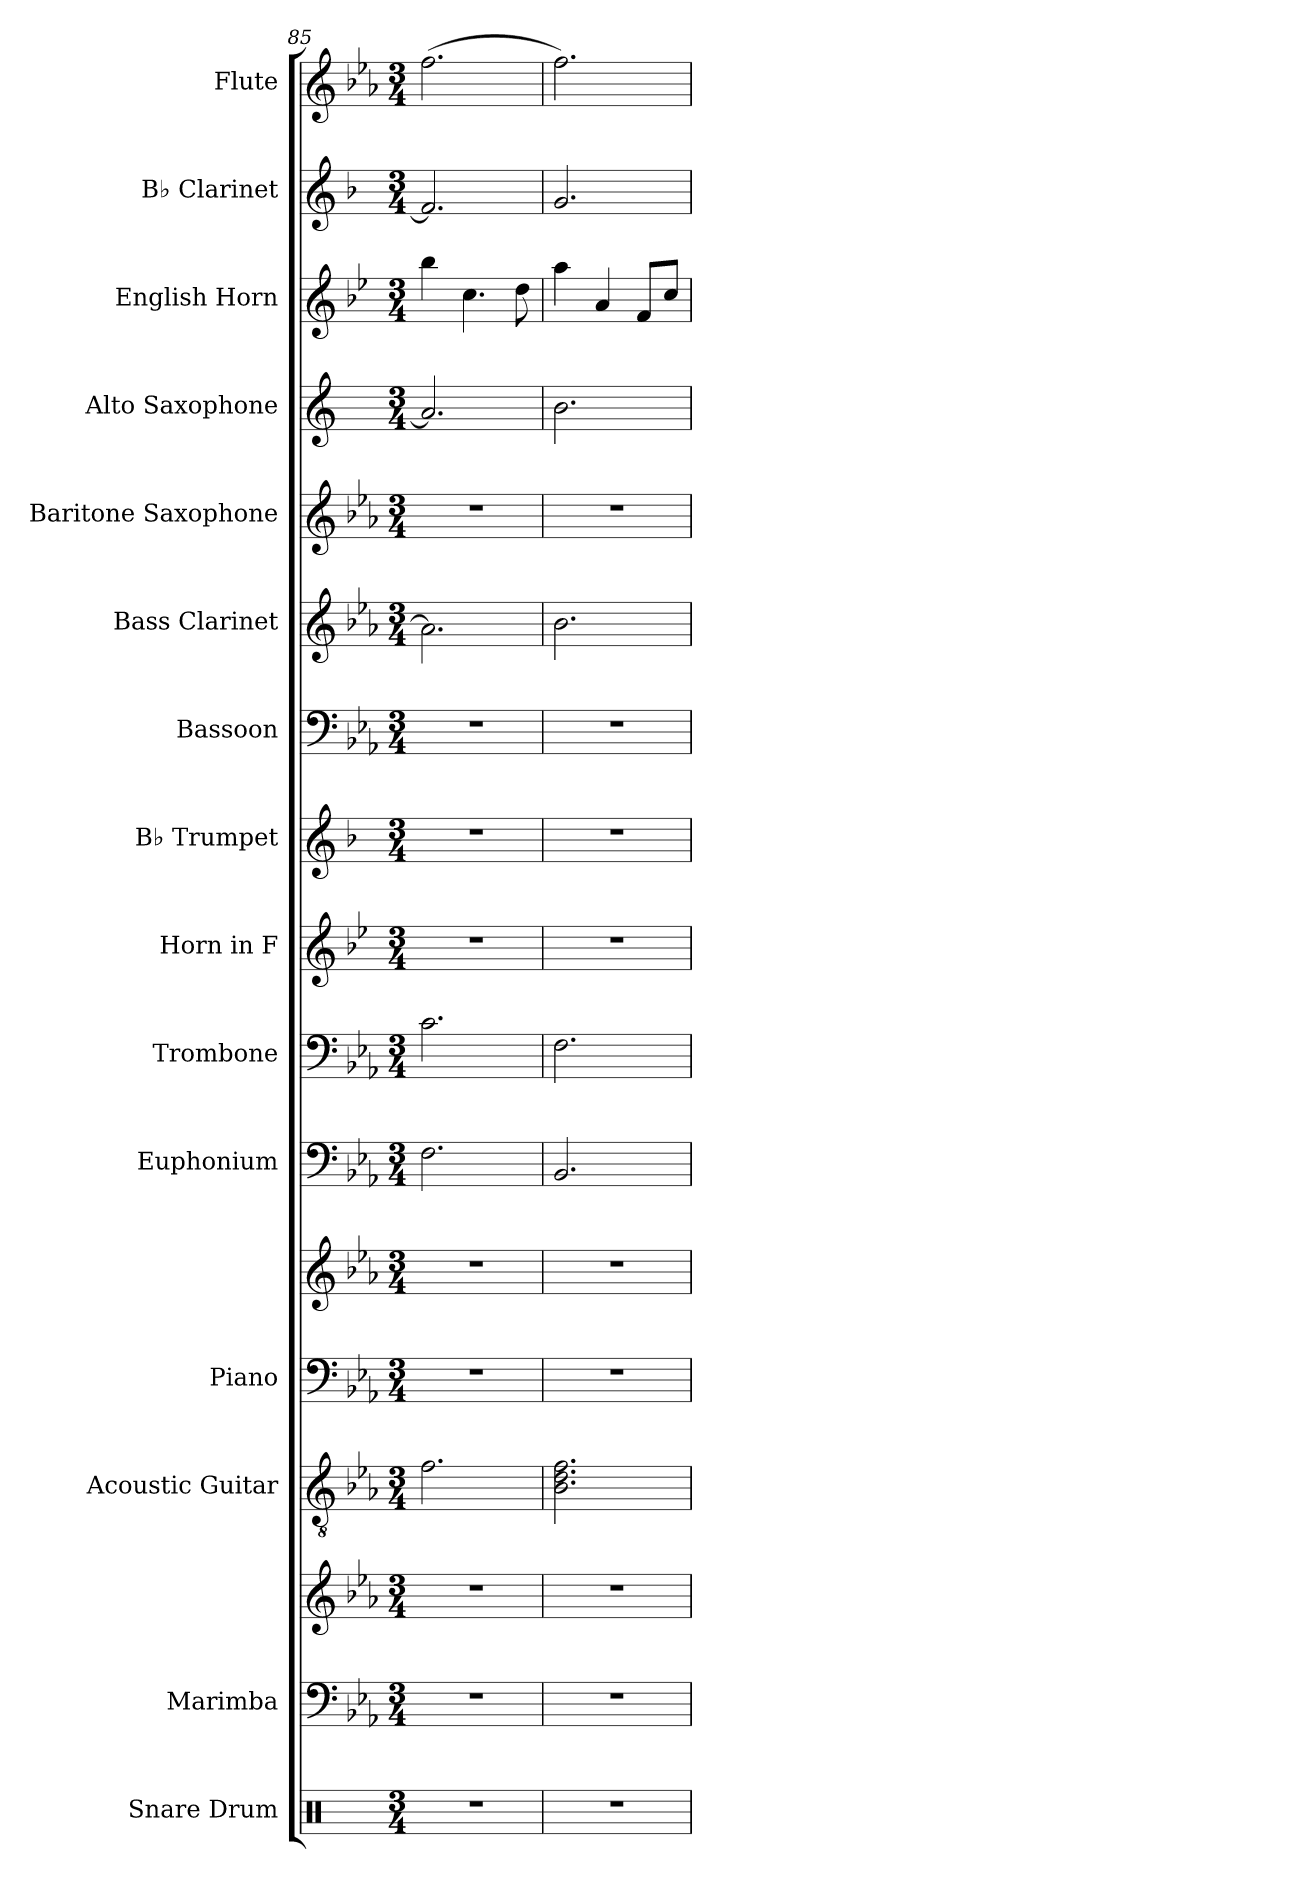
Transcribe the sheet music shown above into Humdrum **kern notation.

**kern	**kern	**kern	**kern	**kern	**kern	**kern	**kern	**kern	**kern	**kern	**kern	**kern	**kern	**kern	**kern	**kern
*part15	*part14	*part14	*part13	*part12	*part12	*part11	*part10	*part9	*part8	*part7	*part6	*part5	*part4	*part3	*part2	*part1
*staff17	*staff16	*staff15	*staff14	*staff13	*staff12	*staff11	*staff10	*staff9	*staff8	*staff7	*staff6	*staff5	*staff4	*staff3	*staff2	*staff1
*I"Snare Drum	*I"Marimba	*	*I"Acoustic Guitar	*I"Piano	*	*I"Euphonium	*I"Trombone	*I"Horn in F	*I"B♭ Trumpet	*I"Bassoon	*I"Bass Clarinet	*I"Baritone Saxophone	*I"Alto Saxophone	*I"English Horn	*I"B♭ Clarinet	*I"Flute
*I'Sn. Dr.	*I'Mrm.	*	*I'Guit.	*I'Pno.	*	*I'Eu.	*I'Trb.	*	*I'B♭ Tpt.	*I'Bsn.	*I'B. Cl.	*I'Bar. Sax.	*I'A. Sax.	*I'E. Hn.	*I'B♭ Cl.	*I'Fl.
*clefX	*clefF4	*clefG2	*clefGv2	*clefF4	*clefG2	*clefF4	*clefF4	*clefG2	*clefG2	*clefF4	*clefG2	*clefG2	*clefG2	*clefG2	*clefG2	*clefG2
*	*	*	*	*	*	*	*	*ITrd4c7	*ITrd1c2	*	*ITrd8c14	*ITrd12c21	*ITrd5c9	*ITrd4c7	*ITrd1c2	*
*k[]	*k[b-e-a-]	*k[b-e-a-]	*k[b-e-a-]	*k[b-e-a-]	*k[b-e-a-]	*k[b-e-a-]	*k[b-e-a-]	*k[b-e-a-]	*k[b-e-a-]	*k[b-e-a-]	*k[b-e-a-]	*k[b-e-a-]	*k[b-e-a-]	*k[b-e-a-]	*k[b-e-a-]	*k[b-e-a-]
*M3/4	*M3/4	*M3/4	*M3/4	*M3/4	*M3/4	*M3/4	*M3/4	*M3/4	*M3/4	*M3/4	*M3/4	*M3/4	*M3/4	*M3/4	*M3/4	*M3/4
=85	=85	=85	=85	=85	=85	=85	=85	=85	=85	=85	=85	=85	=85	=85	=85	=85
2.r	2.r	2.r	2.f\	2.r	2.r	2.F\	2.c\	2.r	2.r	2.r	2.A-\]	2.r	2.c/]	4ee-\	2.e-/]	(2.ff\
.	.	.	.	.	.	.	.	.	.	.	.	.	.	4.f\	.	.
.	.	.	.	.	.	.	.	.	.	.	.	.	.	8g\	.	.
=86	=86	=86	=86	=86	=86	=86	=86	=86	=86	=86	=86	=86	=86	=86	=86	=86
2.r	2.r	2.r	2.B-\ 2.d\ 2.f\	2.r	2.r	2.BB-/	2.F\	2.r	2.r	2.r	2.B-\	2.r	2.d\	4dd\	2.f/	2.ff\)
.	.	.	.	.	.	.	.	.	.	.	.	.	.	4d/	.	.
.	.	.	.	.	.	.	.	.	.	.	.	.	.	8B-/L	.	.
.	.	.	.	.	.	.	.	.	.	.	.	.	.	8f/J	.	.
=	=	=	=	=	=	=	=	=	=	=	=	=	=	=	=	=
*-	*-	*-	*-	*-	*-	*-	*-	*-	*-	*-	*-	*-	*-	*-	*-	*-
